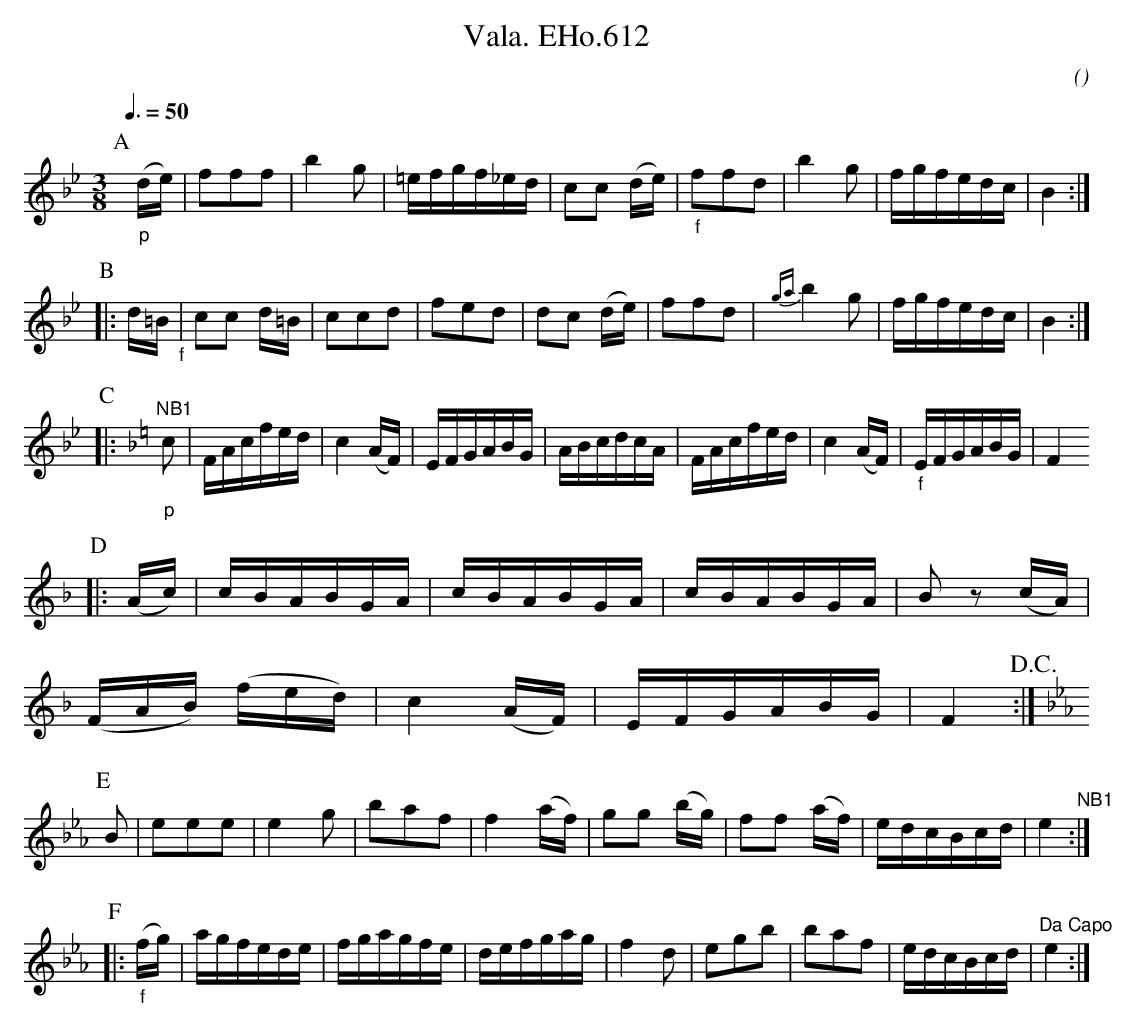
X:1
T:Vala. EHo.612
M:3/8
L:1/16
Q:3/8=50
C:
O:
K:Bb
P:A
y"_p"(de) | f2f2f2 | b4g2 | =efgf_ed | c2c2 (de) |\
"_f"f2f2d2 | b4g2 | fgfedc | B4 :|
P:B
|: d=B "_f" | c2c2 d=B | c2c2d2 | f2e2d2 | d2c2 (de) |\
f2f2d2 | {ga}b4g2 | fgfedc | B4 :|
P:C
K:F
|:"NB1" "_p"c2 | FAcfed | c4(AF) | EFGABG | ABcdcA |\
FAcfed | c4(AF) | "_f"EFGABG | F4
P:D
|:(Ac) | cBABGA | cBABGA | cBABGA | B2 z2(cA) |
(FAB) (fed) | c4(AF) | EFGABG | F4!D.C.! :|
P:E
K:Eb
B2 | e2e2e2 | e4g2 | b2a2f2 | f4(af) |\
g2g2 (bg) | f2f2 (af) | edcBcd | e4 "NB1":|
P:F
|:"_f"(fg) | agfede | fgagfe | defgag | f4d2 |\
e2g2b2 | b2a2f2 | edcBcd | "Da Capo"e4 :|
